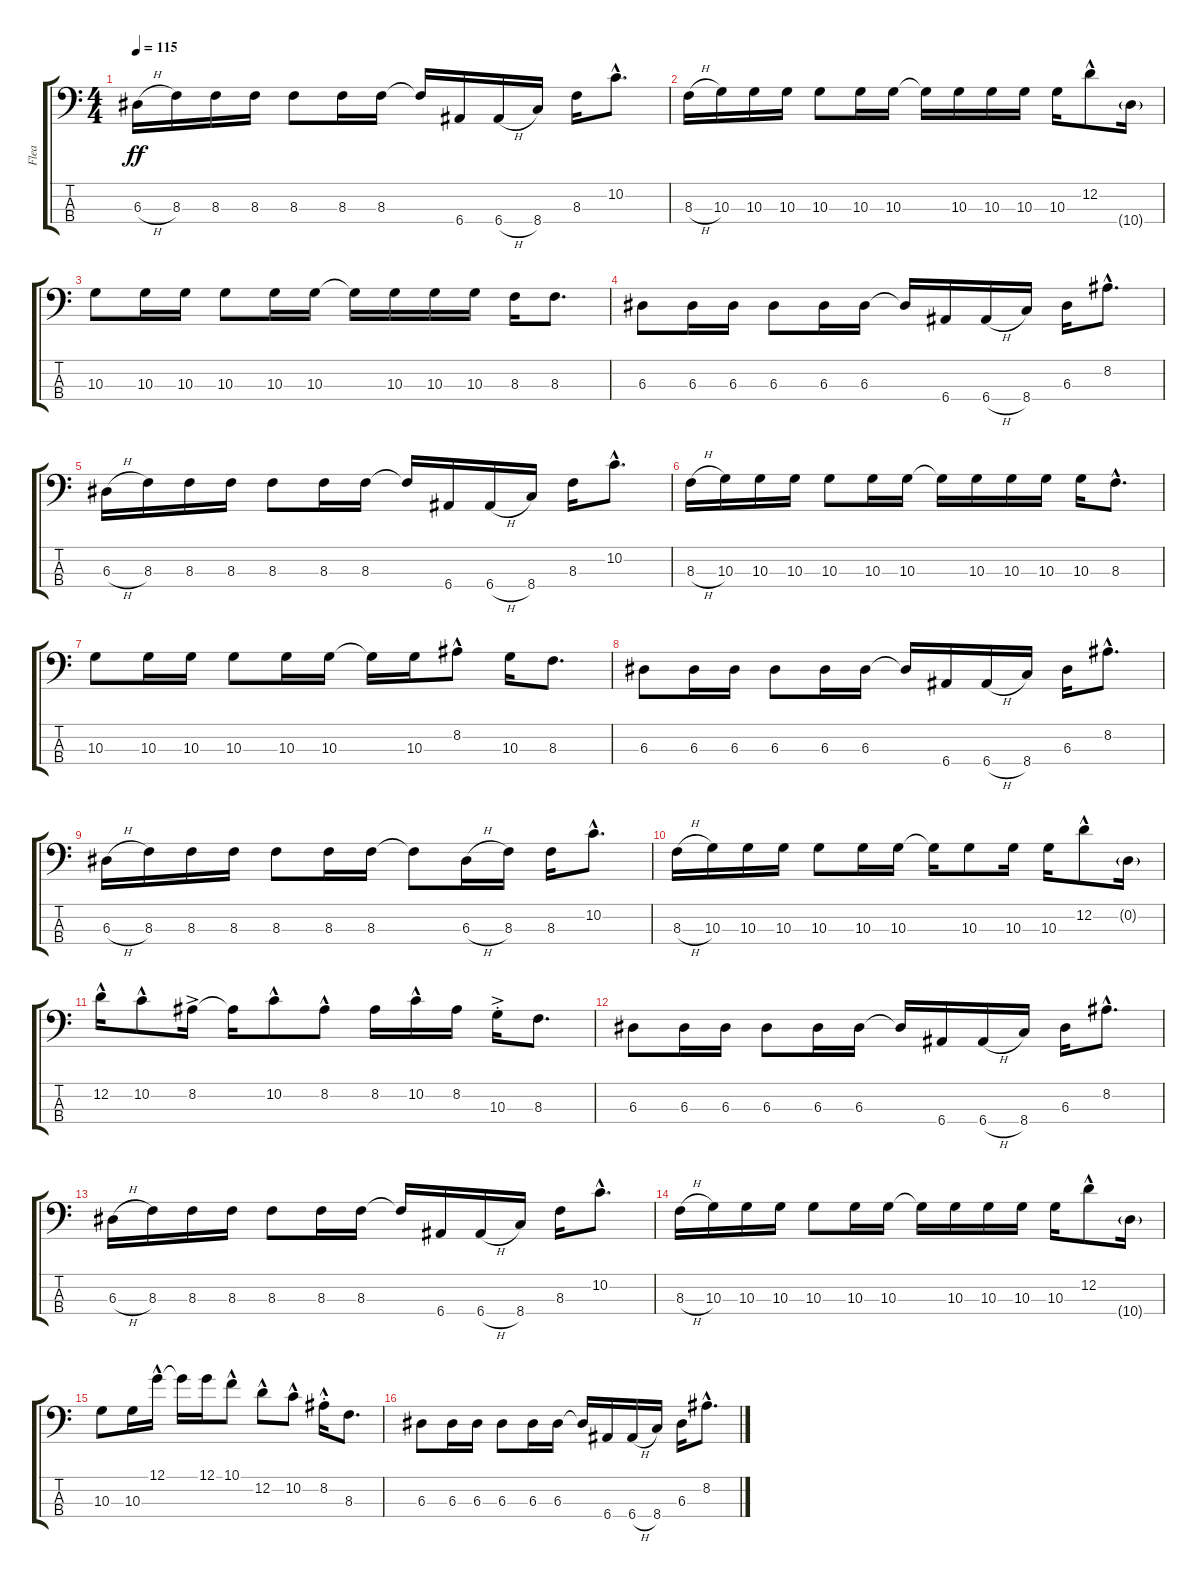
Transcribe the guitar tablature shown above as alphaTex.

\track ("Flea" "Flea") {instrument electricbassfinger}
\staff {score tabs}
\tuning (G2 D2 A1 E1) {hide}
\ts (4 4)
\tempo 115
\clef f4
\ks c
6.3{h}.16{dy ff} 8.3.16 8.3.16 8.3.16 8.3.8 8.3.16 8.3.16 8.3{t}.16 6.4.16 6.4{h}.16 8.4.16 8.3.16 10.2{hac}.8{d} |
8.3{h}.16 10.3.16 10.3.16 10.3.16 10.3.8 10.3.16 10.3.16 10.3{t}.16 10.3.16 10.3.16 10.3.16 10.3.16 12.2{hac}.8 10.4{g}.16 |
10.3.8 10.3.16 10.3.16 10.3.8 10.3.16 10.3.16 10.3{t}.16 10.3.16 10.3.16 10.3.16 8.3.16 8.3.8{d} |
6.3.8 6.3.16 6.3.16 6.3.8 6.3.16 6.3.16 6.3{t}.16 6.4.16 6.4{h}.16 8.4.16 6.3.16 8.2{hac}.8{d} |
6.3{h}.16 8.3.16 8.3.16 8.3.16 8.3.8 8.3.16 8.3.16 8.3{t}.16 6.4.16 6.4{h}.16 8.4.16 8.3.16 10.2{hac}.8{d} |
8.3{h}.16 10.3.16 10.3.16 10.3.16 10.3.8 10.3.16 10.3.16 10.3{t}.16 10.3.16 10.3.16 10.3.16 10.3.16 8.3{hac}.8{d} |
10.3.8 10.3.16 10.3.16 10.3.8 10.3.16 10.3.16 10.3{t}.16 10.3.16 8.2{hac}.8 10.3.16 8.3.8{d} |
6.3.8 6.3.16 6.3.16 6.3.8 6.3.16 6.3.16 6.3{t}.16 6.4.16 6.4{h}.16 8.4.16 6.3.16 8.2{hac}.8{d} |
6.3{h}.16 8.3.16 8.3.16 8.3.16 8.3.8 8.3.16 8.3.16 8.3{t}.8 6.3{h}.16 8.3.16 8.3.16 10.2{hac}.8{d} |
8.3{h}.16 10.3.16 10.3.16 10.3.16 10.3.8 10.3.16 10.3.16 10.3{t}.16 10.3.8 10.3.16 10.3.16 12.2{hac}.8 0.2{g}.16 |
12.2{hac}.16 10.2{hac}.8 8.2{ac}.16 8.2{t}.16 10.2{hac}.8 8.2{hac}.8 8.2.16 10.2{hac}.16 8.2.16 10.3{ac st}.16 8.3.8{d} |
6.3.8 6.3.16 6.3.16 6.3.8 6.3.16 6.3.16 6.3{t}.16 6.4.16 6.4{h}.16 8.4.16 6.3.16 8.2{hac}.8{d} |
6.3{h}.16 8.3.16 8.3.16 8.3.16 8.3.8 8.3.16 8.3.16 8.3{t}.16 6.4.16 6.4{h}.16 8.4.16 8.3.16 10.2{hac}.8{d} |
8.3{h}.16 10.3.16 10.3.16 10.3.16 10.3.8 10.3.16 10.3.16 10.3{t}.16 10.3.16 10.3.16 10.3.16 10.3.16 12.2{hac}.8 10.4{g}.16 |
10.3.8 10.3.16 12.1{hac}.16 12.1{t}.16 12.1.16 10.1{hac}.8 12.2{hac}.8 10.2{hac}.8 8.2{hac st}.16 8.3.8{d} |
6.3.8 6.3.16 6.3.16 6.3.8 6.3.16 6.3.16 6.3{t}.16 6.4.16 6.4{h}.16 8.4.16 6.3.16 8.2{hac}.8{d}
